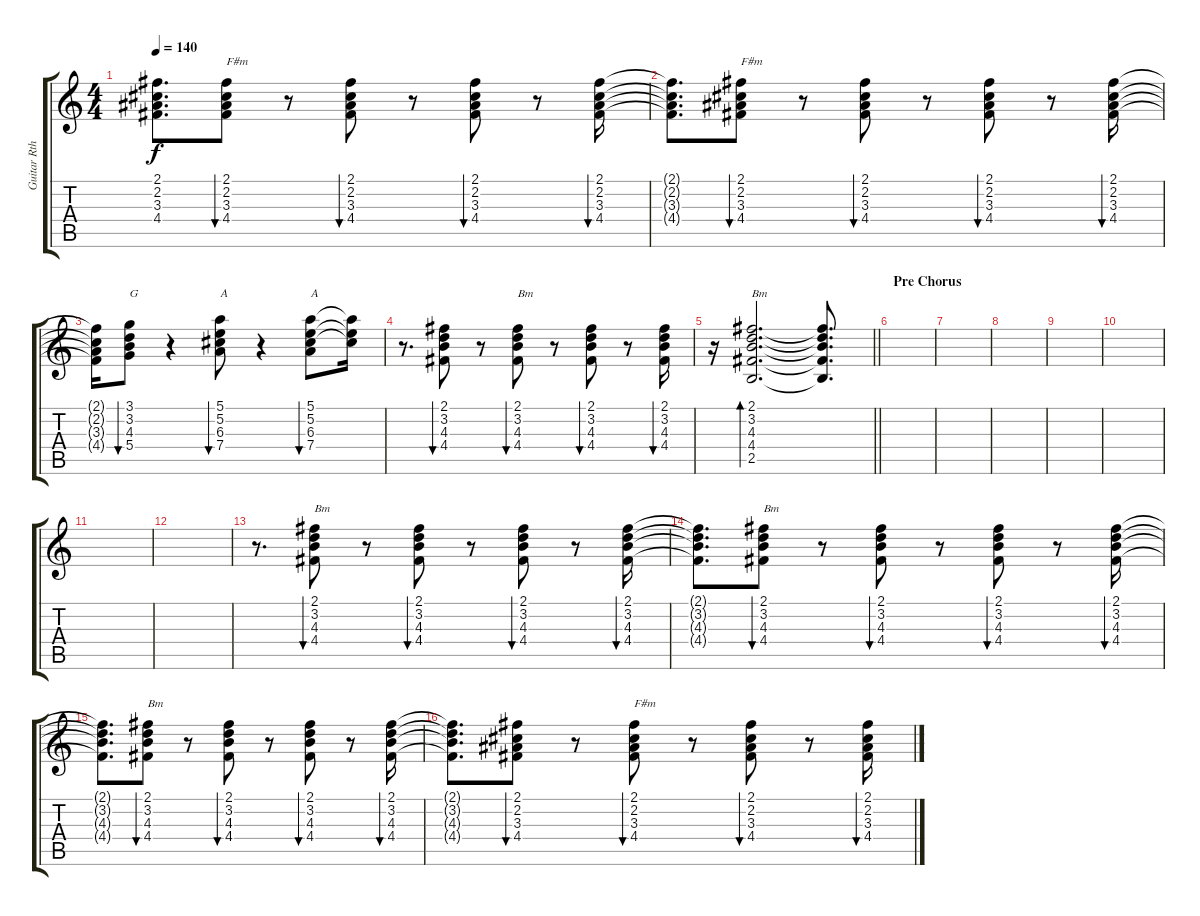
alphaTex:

\track ("Guitar Rthym" "Guitar Rth") {instrument acousticguitarsteel}
\staff {score tabs}
\tuning (E4 B3 G3 D3 A2 E2) {hide}
\ts (4 4)
\tempo 140
\clef g2
\ks c
(2.1{t} 2.2{t} 3.3{t} 4.4{t}).8{d dy f} (2.1 2.2 3.3 4.4).8{bu 30 txt "F#m"} r.8 (2.1 2.2 3.3 4.4).8{bu 30} r.8 (2.1 2.2 3.3 4.4).8{bu 30} r.8 (2.1 2.2 3.3 4.4).16{bu 30} |
(2.1{t} 2.2{t} 3.3{t} 4.4{t}).8{d} (2.1 2.2 3.3 4.4).8{bu 30 txt "F#m"} r.8 (2.1 2.2 3.3 4.4).8{bu 30} r.8 (2.1 2.2 3.3 4.4).8{bu 30} r.8 (2.1 2.2 3.3 4.4).16{bu 30} |
(2.1{t} 2.2{t} 3.3{t} 4.4{t}).16 (3.1 3.2 4.3 5.4).8{bu 30 txt "G"} r.4 (5.1 5.2 6.3 7.4).8{bu 30 txt "A"} r.4 (5.1 5.2 6.3 7.4).8{bu 30 txt "A"} (5.1{t} 5.2{t} 6.3{t}).16 |
r.8{d} (2.1 3.2 4.3 4.4).8{bu 30} r.8 (2.1 3.2 4.3 4.4).8{bu 30 txt "Bm"} r.8 (2.1 3.2 4.3 4.4).8{bu 30} r.8 (2.1 3.2 4.3 4.4).16{bu 30} |
\barLineRight lightlight
r.16 (2.1 3.2 4.3 4.4 2.5).2{d bd 30 txt "Bm"} (2.1{t} 3.2{t} 4.3{t} 4.4{t} 2.5{t}).8{d} |
\section ("" "Pre Chorus")
|
|
|
|
|
|
|
r.8{d instrument acousticguitarsteel} (2.1 3.2 4.3 4.4).8{bu 30 txt "Bm"} r.8 (2.1 3.2 4.3 4.4).8{bu 30} r.8 (2.1 3.2 4.3 4.4).8{bu 30} r.8 (2.1 3.2 4.3 4.4).16{bu 30} |
(2.1{t} 3.2{t} 4.3{t} 4.4{t}).8{d} (2.1 3.2 4.3 4.4).8{bu 30 txt "Bm"} r.8 (2.1 3.2 4.3 4.4).8{bu 30} r.8 (2.1 3.2 4.3 4.4).8{bu 30} r.8 (2.1 3.2 4.3 4.4).16{bu 30} |
(2.1{t} 3.2{t} 4.3{t} 4.4{t}).8{d} (2.1 3.2 4.3 4.4).8{bu 30 txt "Bm"} r.8 (2.1 3.2 4.3 4.4).8{bu 30} r.8 (2.1 3.2 4.3 4.4).8{bu 30} r.8 (2.1 3.2 4.3 4.4).16{bu 30} |
(2.1{t} 3.2{t} 4.3{t} 4.4{t}).8{d} (2.1 2.2 3.3 4.4).8{bu 30} r.8 (2.1 2.2 3.3 4.4).8{bu 30 txt "F#m"} r.8 (2.1 2.2 3.3 4.4).8{bu 30} r.8 (2.1 2.2 3.3 4.4).16{bu 30}
